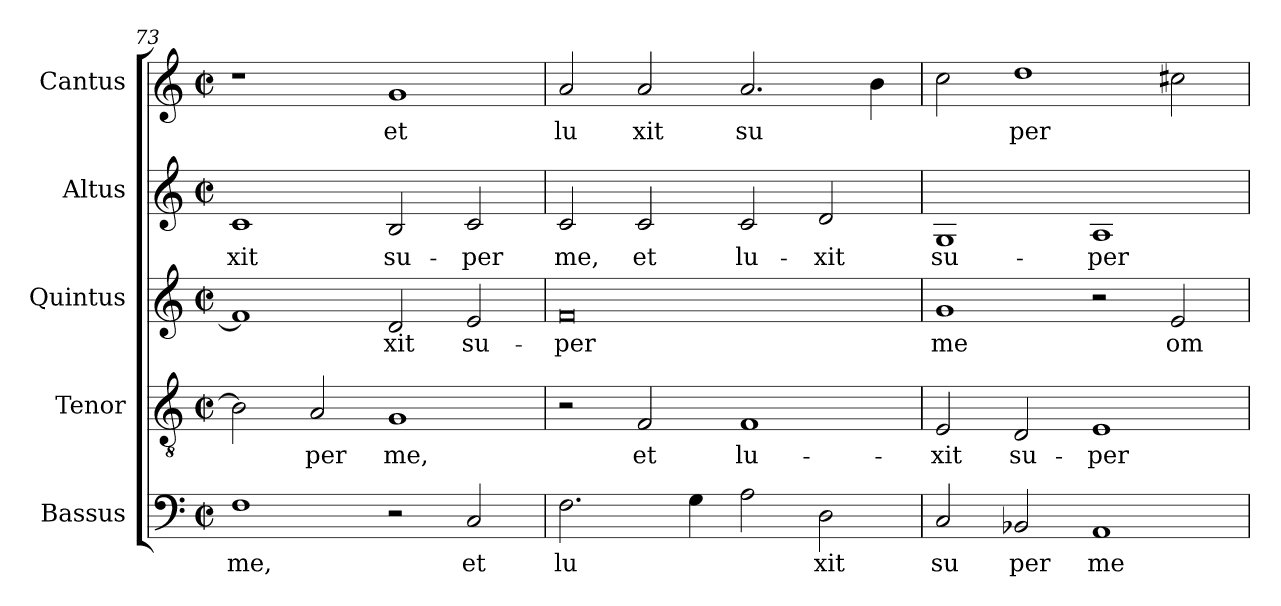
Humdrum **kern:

**kern	**text	**kern	**text	**kern	**text	**kern	**text	**kern	**text
*part5	*part5	*part4	*part4	*part3	*part3	*part2	*part2	*part1	*part1
*staff5	*staff5	*staff4	*staff4	*staff3	*staff3	*staff2	*staff2	*staff1	*staff1
*I"Bassus	*	*I"Tenor	*	*I"Quintus	*	*I"Altus	*	*I"Cantus	*
*clefF4	*	*clefGv2	*	*clefG2	*	*clefG2	*	*clefG2	*
*k[]	*	*k[]	*	*k[]	*	*k[]	*	*k[]	*
*C:	*	*C:	*	*C:	*	*C:	*	*C:	*
*M2/2	*	*M2/2	*	*M2/2	*	*M2/2	*	*M2/2	*
*met(c|)	*	*met(c|)	*	*met(c|)	*	*met(c|)	*	*met(c|)	*
=73	=73	=73	=73	=73	=73	=73	=73	=73	=73
!	!LO:LY:b:cj	!	!LO:LY:b:cj	!	!LO:LY:b:cj	!	!LO:LY:b:cj	!	!
1F	me,	2B-\]	--	1f]	--	1c	-xit	1r	.
!	!	!	!LO:LY:b:cj	!	!	!	!	!	!
.	.	2A/	-per	.	.	.	.	.	.
!	!	!	!LO:LY:b:cj	!	!LO:LY:b:cj	!	!LO:LY:b:cj	!	!LO:LY:b:cj
2r	.	1G	me,	2d/	-xit	2B/	su-	1g	et
!	!LO:LY:b:cj	!	!	!	!LO:LY:b:cj	!	!LO:LY:b:cj	!	!
2C/	et	.	.	2e/	su-	2c/	-per	.	.
=74	=74	=74	=74	=74	=74	=74	=74	=74	=74
!	!LO:LY:b:cj	!	!	!	!LO:LY:b:cj	!	!LO:LY:b:cj	!	!LO:LY:b:cj
2.F\	lu	2r	.	0f	-per	2c/	me,	2a/	lu
!	!	!	!LO:LY:b:cj	!	!	!	!LO:LY:b:cj	!	!LO:LY:b:cj
.	.	2F/	et	.	.	2c/	et	2a/	xit
!	!LO:LY:b:cj	!	!	!	!	!	!	!	!
4G\	.	.	.	.	.	.	.	.	.
!	!LO:LY:b:cj	!	!LO:LY:b:cj	!	!	!	!LO:LY:b:cj	!	!LO:LY:b:cj
2A\	.	1F	lu-	.	.	2c/	lu-	2.a/	su
!	!LO:LY:b:cj	!	!	!	!	!	!LO:LY:b:cj	!	!
2D\	xit	.	.	.	.	2d/	-xit	.	.
!	!	!	!	!	!	!	!	!	!LO:LY:b:cj
.	.	.	.	.	.	.	.	4b\	.
=75	=75	=75	=75	=75	=75	=75	=75	=75	=75
!	!LO:LY:b:cj	!	!LO:LY:b:cj	!	!LO:LY:b:cj	!	!LO:LY:b:cj	!	!LO:LY:b:cj
2C/	su	2E/	-xit	1g	me	1G	su-	2cc\	.
!	!LO:LY:b:cj	!	!LO:LY:b:cj	!	!	!	!	!	!LO:LY:b:cj
2BB-X/	per	2D/	su-	.	.	.	.	1dd	per
!	!LO:LY:b:cj	!	!LO:LY:b:cj	!	!	!	!LO:LY:b:cj	!	!
1AA	me	1E	-per	2r	.	1A	-per	.	.
!	!	!	!	!	!LO:LY:b:cj	!	!	!	!LO:LY:b:cj
.	.	.	.	2e/	om-	.	.	2cc#\	.
=	=	=	=	=	=	=	=	=	=
*-	*-	*-	*-	*-	*-	*-	*-	*-	*-
